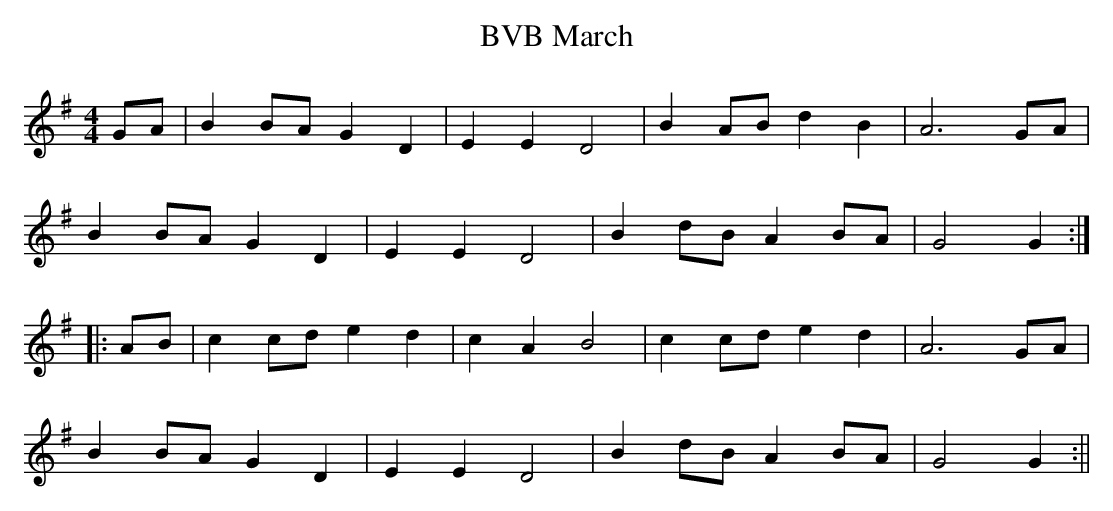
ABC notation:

X:1
T:BVB March
M:4/4
L:1/8
K:G
GA|B2 BA G2 D2|E2 E2 D4|B2 AB d2 B2|A6 GA|
B2 BA G2 D2|E2 E2 D4|B2 dB A2 BA|G4 G2:|
|:AB|c2 cd e2 d2|c2 A2 B4|c2 cd e2 d2|A6 GA|
B2 BA G2 D2|E2 E2 D4|B2 dB A2 BA|G4 G2:||
